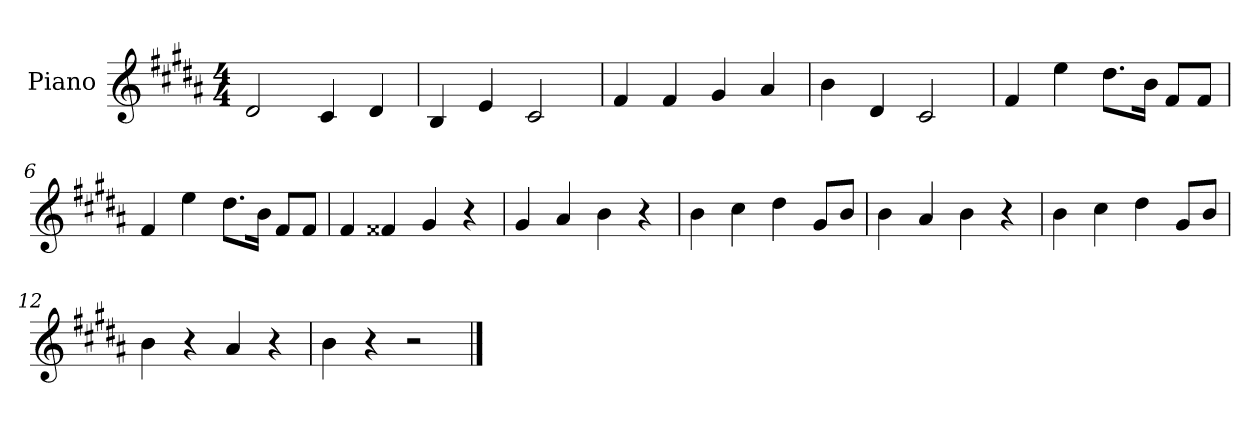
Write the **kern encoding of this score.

**kern
*part1
*staff1
*I"Piano
*I'Pno
*clefG2
*k[f#c#g#d#a#]
*B:
*M4/4
=1
2d#/
4c#/
4d#/
=2
4B/
4e/
2c#/
=3
4f#/
4f#/
4g#/
4a#/
=4
4b\
4d#/
2c#/
=5
4f#/
4ee\
8.dd#\L
16b\Jk
8f#/L
8f#/J
=6
4f#/
4ee\
8.dd#\L
16b\Jk
8f#/L
8f#/J
=7
4f#/
4f##X/
4g#/
4r
=8
4g#/
4a#/
4b\
4r
=9
4b\
4cc#\
4dd#\
8g#/L
8b/J
=10
4b\
4a#/
4b\
4r
=11
4b\
4cc#\
4dd#\
8g#/L
8b/J
=12
4b\
4r
4a#/
4r
=13
4b\
4r
2r
==
*-
